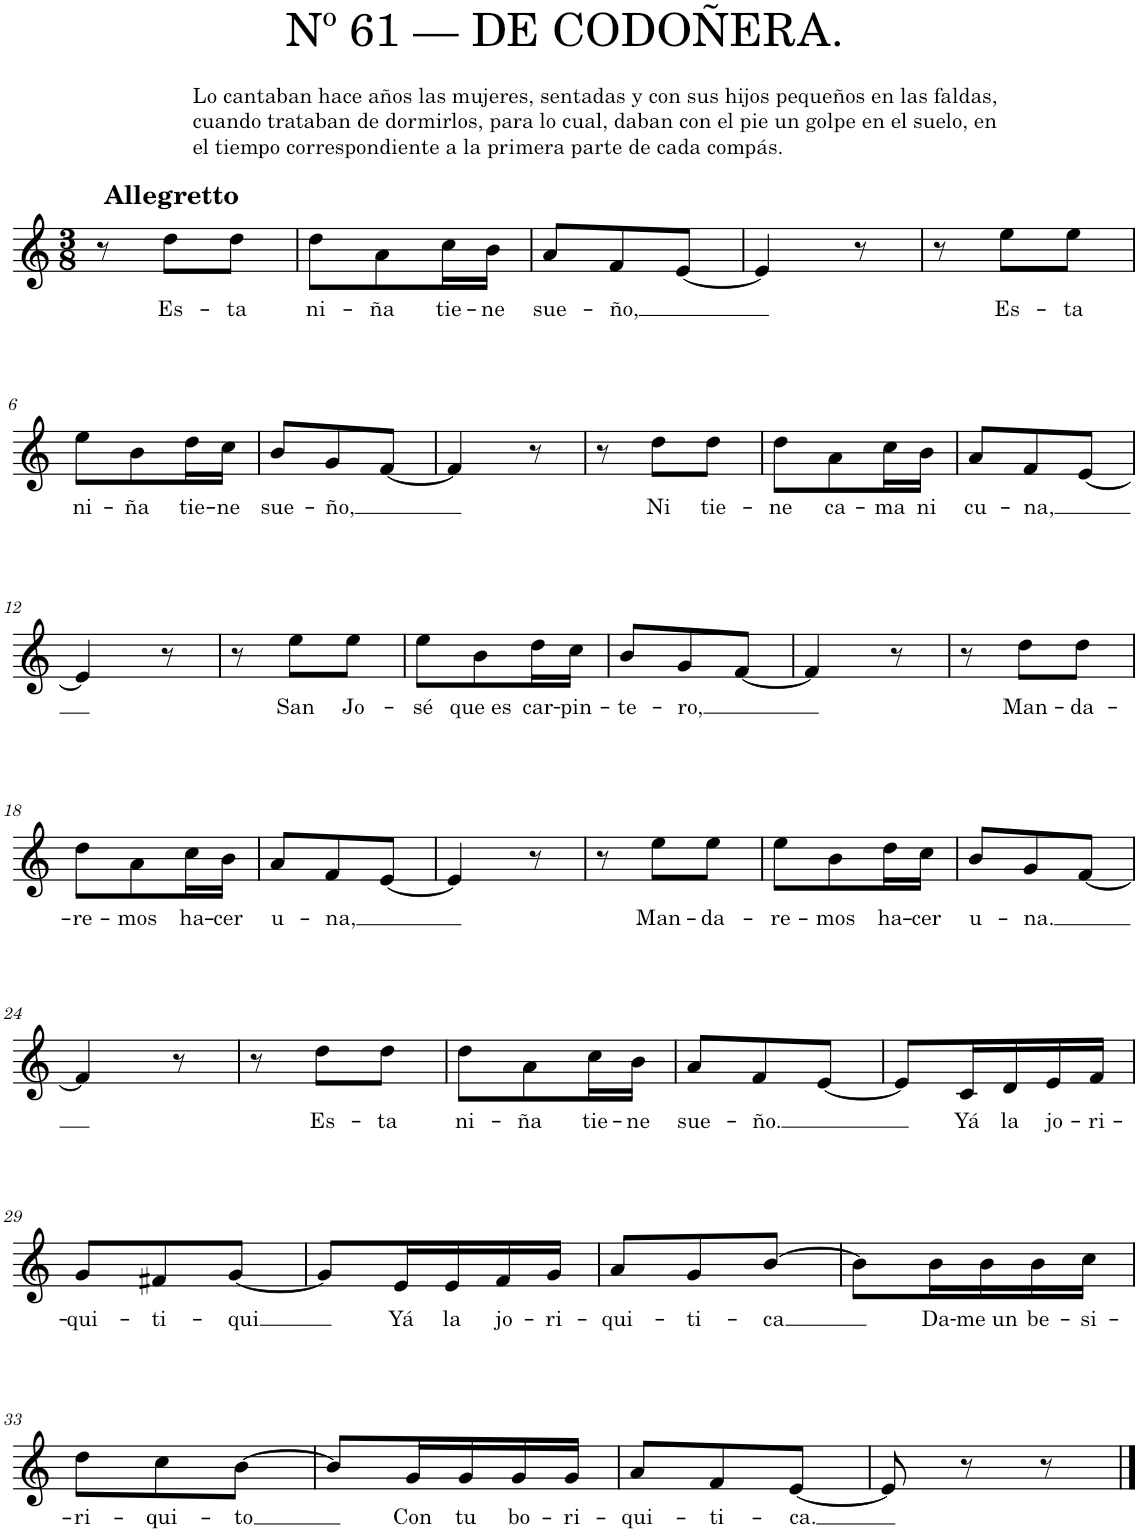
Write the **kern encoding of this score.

**kern	**text
*part1	*part1
*staff1	*staff1
*I"Alleg.tto	*
*clefG2	*
*k[]	*
*M3/8	*
=1	=1
8r	.
!LO:TX:a:B:t=Allegretto	!
!	!LO:LY:b
8dd\L	Es-
!	!LO:LY:b
8dd\J	-ta
=2	=2
!	!LO:LY:b
8dd\L	ni-
!	!LO:LY:b
8a\	-ña
!	!LO:LY:b
16cc\L	tie-
!	!LO:LY:b
16b\JJ	-ne
=3	=3
!	!LO:LY:b
8a/L	sue-
!	!LO:LY:b
8f/	-ño,
[<8e/J	.
=4	=4
4e/]	.
8r	.
=5	=5
8r	.
!	!LO:LY:b
8ee\L	Es-
!	!LO:LY:b
8ee\J	-ta
!!LO:LB:g=z
=6	=6
!	!LO:LY:b
8ee\L	ni-
!	!LO:LY:b
8b\	-ña
!	!LO:LY:b
16dd\L	tie-
!	!LO:LY:b
16cc\JJ	-ne
=7	=7
!	!LO:LY:b
8b/L	sue-
!	!LO:LY:b
8g/	-ño,
[<8f/J	.
=8	=8
4f/]	.
8r	.
=9	=9
8r	.
!	!LO:LY:b
8dd\L	Ni
!	!LO:LY:b
8dd\J	tie-
=10	=10
!	!LO:LY:b
8dd\L	-ne
!	!LO:LY:b
8a\	ca-
!	!LO:LY:b
16cc\L	-ma
!	!LO:LY:b
16b\JJ	ni
=11	=11
!	!LO:LY:b
8a/L	cu-
!	!LO:LY:b
8f/	-na,
[<8e/J	.
!!LO:LB:g=z
=12	=12
4e/]	.
8r	.
=13	=13
8r	.
!	!LO:LY:b
8ee\L	San
!	!LO:LY:b
8ee\J	Jo-
=14	=14
!	!LO:LY:b
8ee\L	-sé
!	!LO:LY:b
8b\	que es
!	!LO:LY:b
16dd\L	car-
!	!LO:LY:b
16cc\JJ	-pin-
=15	=15
!	!LO:LY:b
8b/L	-te-
!	!LO:LY:b
8g/	-ro,
[8f/J	.
=16	=16
4f/]	.
8r	.
=17	=17
8r	.
!	!LO:LY:b
8dd\L	Man-
!	!LO:LY:b
8dd\J	-da-
!!LO:LB:g=z
=18	=18
!	!LO:LY:b
8dd\L	-re-
!	!LO:LY:b
8a\	-mos
!	!LO:LY:b
16cc\L	ha-
!	!LO:LY:b
16b\JJ	-cer
=19	=19
!	!LO:LY:b
8a/L	u-
!	!LO:LY:b
8f/	-na,
[8e/J	.
=20	=20
4e/]	.
8r	.
=21	=21
8r	.
!	!LO:LY:b
8ee\L	Man-
!	!LO:LY:b
8ee\J	-da-
=22	=22
!	!LO:LY:b
8ee\L	-re-
!	!LO:LY:b
8b\	-mos
!	!LO:LY:b
16dd\L	ha-
!	!LO:LY:b
16cc\JJ	-cer
=23	=23
!	!LO:LY:b
8b/L	u-
!	!LO:LY:b
8g/	-na.
[8f/J	.
!!LO:LB:g=z
=24	=24
4f/]	.
8r	.
=25	=25
8r	.
!	!LO:LY:b
8dd\L	Es-
!	!LO:LY:b
8dd\J	-ta
=26	=26
!	!LO:LY:b
8dd\L	ni-
!	!LO:LY:b
8a\	-ña
!	!LO:LY:b
16cc\L	tie-
!	!LO:LY:b
16b\JJ	-ne
=27	=27
!	!LO:LY:b
8a/L	sue-
!	!LO:LY:b
8f/	-ño.
[8e/J	.
=28	=28
8e/L]	.
!	!LO:LY:b
16c/L	Yá
!	!LO:LY:b
16d/	la
!	!LO:LY:b
16e/	jo-
!	!LO:LY:b
16f/JJ	-ri-
!!LO:LB:g=z
=29	=29
!	!LO:LY:b
8g/L	-qui-
!	!LO:LY:b
8f#X/	-ti-
!	!LO:LY:b
[8g/J	-qui
=30	=30
8g/L]	.
!	!LO:LY:b
16e/L	Yá
!	!LO:LY:b
16e/	la
!	!LO:LY:b
16f/	jo-
!	!LO:LY:b
16g/JJ	-ri-
=31	=31
!	!LO:LY:b
8a/L	-qui-
!	!LO:LY:b
8g/	-ti-
!	!LO:LY:b
[8b/J	-ca
=32	=32
8b\L]	.
!	!LO:LY:b
16b\L	Da-
!	!LO:LY:b
16b\	-me un
!	!LO:LY:b
16b\	be-
!	!LO:LY:b
16cc\JJ	-si-
!!LO:LB:g=z
=33	=33
!	!LO:LY:b
8dd\L	-ri-
!	!LO:LY:b
8cc\	-qui-
!	!LO:LY:b
[8b\J	-to
=34	=34
8b/L]	.
!	!LO:LY:b
16g/L	Con
!	!LO:LY:b
16g/	tu
!	!LO:LY:b
16g/	bo-
!	!LO:LY:b
16g/JJ	-ri-
=35	=35
!	!LO:LY:b
8a/L	-qui-
!	!LO:LY:b
8f/	-ti-
!	!LO:LY:b
[8e/J	-ca.
=36	=36
8e/]	.
8r	.
8r	.
==	==
*-	*-
